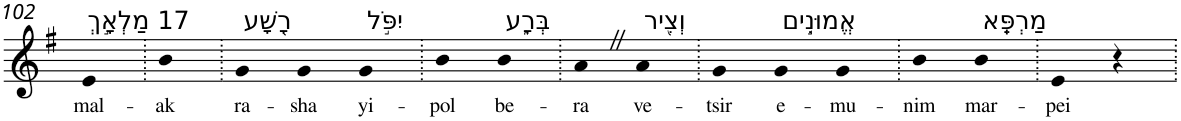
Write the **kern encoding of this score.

**kern	**text
*part1	*part1
*staff1	*staff1
*I"Piano	*
*I'Pno	*
!!LO:PB:g=z
*clefG2	*
*k[f#]	*
*G:	*
=102	=102
!LO:TX:a:t=17 מַלְאָ֣ךְ	!
!	!LO:LY:b
4e	mal-
=103.	=103.
!	!LO:LY:b
4b	-ak
=104.	=104.
!LO:TX:a:t=רָ֭שָׁע	!
!	!LO:LY:b
4g	ra-
!	!LO:LY:b
4g	-sha
!LO:TX:a:t=יִפֹּ֣ל	!
!	!LO:LY:b
4g	yi-
=105.	=105.
!	!LO:LY:b
4b	-pol
!LO:TX:a:t=בְּרָ֑ע	!
!	!LO:LY:b
4b	be-
=106.	=106.
!	!LO:LY:b
4aZ	-ra
!LO:TX:a:t=וְצִ֖יר	!
!	!LO:LY:b
4a	ve-
=107.	=107.
!	!LO:LY:b
4g	-tsir
!LO:TX:a:t=אֱמוּנִ֣ים	!
!	!LO:LY:b
4g	e-
!	!LO:LY:b
4g	-mu-
=108.	=108.
!	!LO:LY:b
4b	-nim
!LO:TX:a:t=מַרְפֵּֽא	!
!	!LO:LY:b
4b	mar-
=109.	=109.
!	!LO:LY:b
4e	-pei
4r	.
=.	=.
*-	*-
